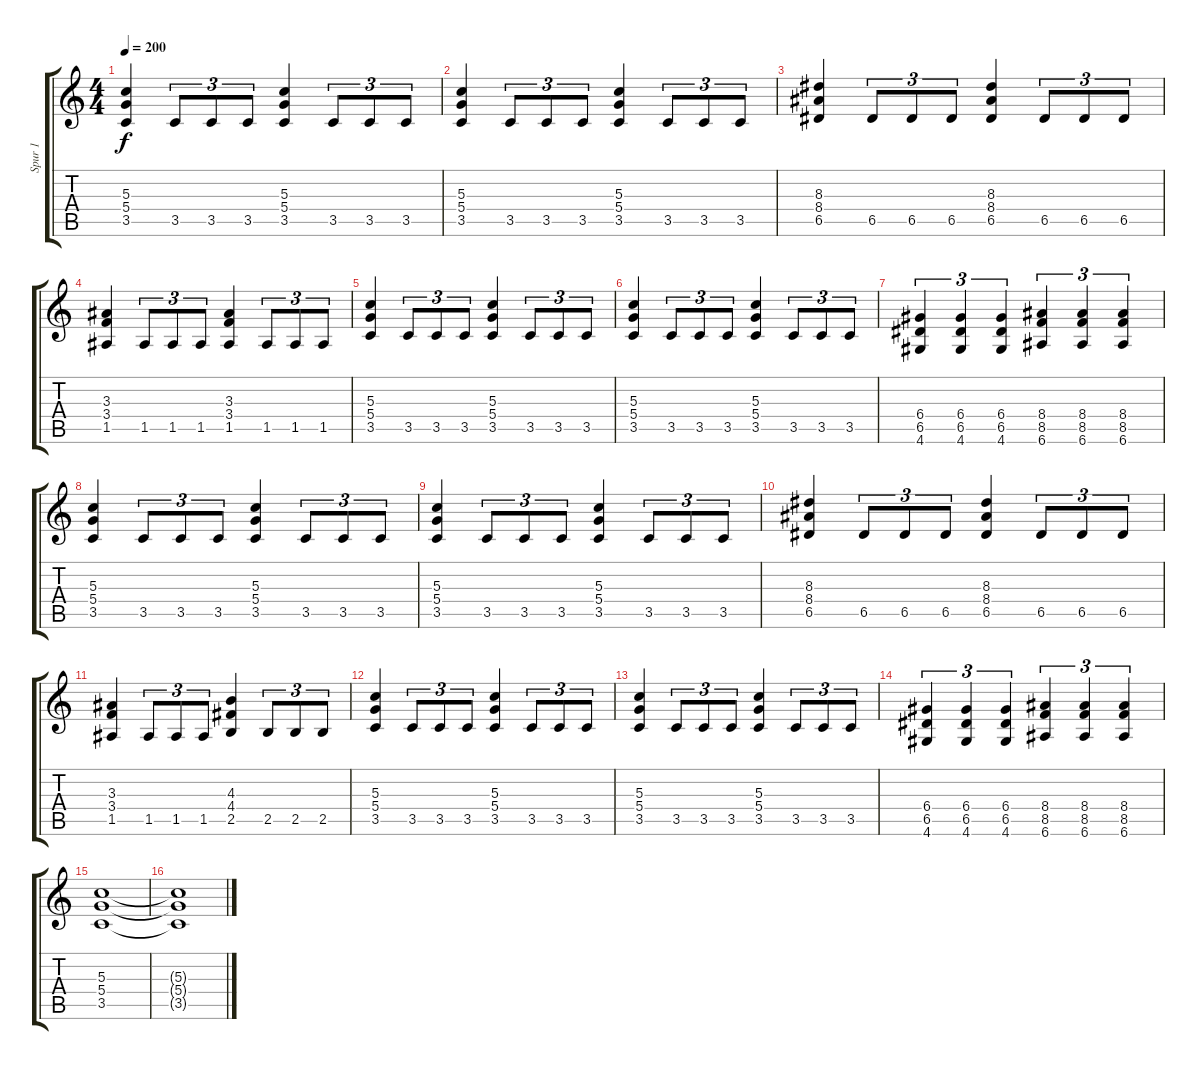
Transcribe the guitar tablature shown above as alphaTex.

\track ("Spur 1" "Spur 1") {instrument overdrivenguitar}
\staff {score tabs}
\tuning (E4 B3 G3 D3 A2 E2) {hide}
\ts (4 4)
\tempo 200
\clef g2
\ks c
(5.3 5.4 3.5).4{dy f} 3.5.8{tu (3 2)} 3.5.8{tu (3 2)} 3.5.8{tu (3 2)} (5.3 5.4 3.5).4 3.5.8{tu (3 2)} 3.5.8{tu (3 2)} 3.5.8{tu (3 2)} |
(5.3 5.4 3.5).4 3.5.8{tu (3 2)} 3.5.8{tu (3 2)} 3.5.8{tu (3 2)} (5.3 5.4 3.5).4 3.5.8{tu (3 2)} 3.5.8{tu (3 2)} 3.5.8{tu (3 2)} |
(8.3 8.4 6.5).4 6.5.8{tu (3 2)} 6.5.8{tu (3 2)} 6.5.8{tu (3 2)} (8.3 8.4 6.5).4 6.5.8{tu (3 2)} 6.5.8{tu (3 2)} 6.5.8{tu (3 2)} |
(3.3 3.4 1.5).4 1.5.8{tu (3 2)} 1.5.8{tu (3 2)} 1.5.8{tu (3 2)} (3.3 3.4 1.5).4 1.5.8{tu (3 2)} 1.5.8{tu (3 2)} 1.5.8{tu (3 2)} |
(5.3 5.4 3.5).4 3.5.8{tu (3 2)} 3.5.8{tu (3 2)} 3.5.8{tu (3 2)} (5.3 5.4 3.5).4 3.5.8{tu (3 2)} 3.5.8{tu (3 2)} 3.5.8{tu (3 2)} |
(5.3 5.4 3.5).4 3.5.8{tu (3 2)} 3.5.8{tu (3 2)} 3.5.8{tu (3 2)} (5.3 5.4 3.5).4 3.5.8{tu (3 2)} 3.5.8{tu (3 2)} 3.5.8{tu (3 2)} |
(6.4 6.5 4.6).4{tu (3 2)} (6.4 6.5 4.6).4{tu (3 2)} (6.4 6.5 4.6).4{tu (3 2)} (8.4 8.5 6.6).4{tu (3 2)} (8.4 8.5 6.6).4{tu (3 2)} (8.4 8.5 6.6).4{tu (3 2)} |
(5.3 5.4 3.5).4 3.5.8{tu (3 2)} 3.5.8{tu (3 2)} 3.5.8{tu (3 2)} (5.3 5.4 3.5).4 3.5.8{tu (3 2)} 3.5.8{tu (3 2)} 3.5.8{tu (3 2)} |
(5.3 5.4 3.5).4 3.5.8{tu (3 2)} 3.5.8{tu (3 2)} 3.5.8{tu (3 2)} (5.3 5.4 3.5).4 3.5.8{tu (3 2)} 3.5.8{tu (3 2)} 3.5.8{tu (3 2)} |
(8.3 8.4 6.5).4 6.5.8{tu (3 2)} 6.5.8{tu (3 2)} 6.5.8{tu (3 2)} (8.3 8.4 6.5).4 6.5.8{tu (3 2)} 6.5.8{tu (3 2)} 6.5.8{tu (3 2)} |
(3.3 3.4 1.5).4 1.5.8{tu (3 2)} 1.5.8{tu (3 2)} 1.5.8{tu (3 2)} (4.3 4.4 2.5).4 2.5.8{tu (3 2)} 2.5.8{tu (3 2)} 2.5.8{tu (3 2)} |
(5.3 5.4 3.5).4 3.5.8{tu (3 2)} 3.5.8{tu (3 2)} 3.5.8{tu (3 2)} (5.3 5.4 3.5).4 3.5.8{tu (3 2)} 3.5.8{tu (3 2)} 3.5.8{tu (3 2)} |
(5.3 5.4 3.5).4 3.5.8{tu (3 2)} 3.5.8{tu (3 2)} 3.5.8{tu (3 2)} (5.3 5.4 3.5).4 3.5.8{tu (3 2)} 3.5.8{tu (3 2)} 3.5.8{tu (3 2)} |
(6.4 6.5 4.6).4{tu (3 2)} (6.4 6.5 4.6).4{tu (3 2)} (6.4 6.5 4.6).4{tu (3 2)} (8.4 8.5 6.6).4{tu (3 2)} (8.4 8.5 6.6).4{tu (3 2)} (8.4 8.5 6.6).4{tu (3 2)} |
(5.3 5.4 3.5).1 |
(5.3{t} 5.4{t} 3.5{t}).1
